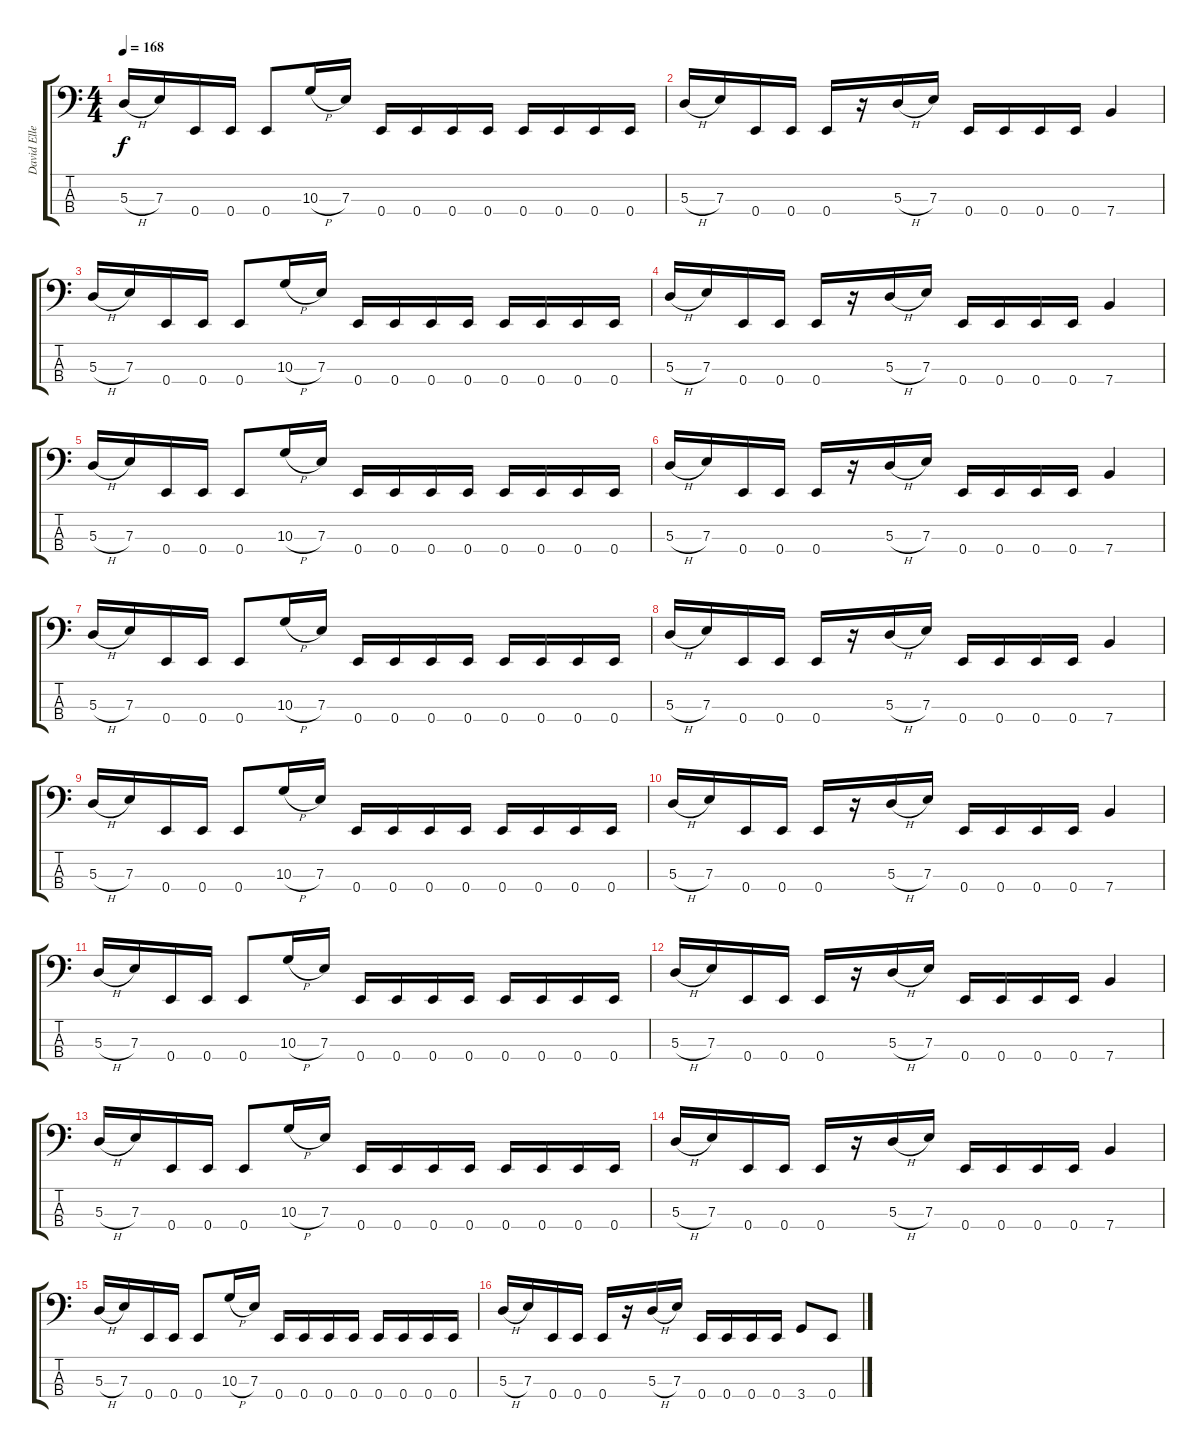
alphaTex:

\track ("David Ellefson" "David Elle") {instrument electricbasspick}
\staff {score tabs}
\tuning (G2 D2 A1 E1) {hide}
\ts (4 4)
\tempo 168
\clef f4
\ks c
5.3{h}.16{dy f} 7.3.16 0.4.16 0.4.16 0.4.8 10.3{h}.16 7.3.16 0.4.16 0.4.16 0.4.16 0.4.16 0.4.16 0.4.16 0.4.16 0.4.16 |
5.3{h}.16 7.3.16 0.4.16 0.4.16 0.4.16 r.16 5.3{h}.16 7.3.16 0.4.16 0.4.16 0.4.16 0.4.16 7.4.4 |
5.3{h}.16 7.3.16 0.4.16 0.4.16 0.4.8 10.3{h}.16 7.3.16 0.4.16 0.4.16 0.4.16 0.4.16 0.4.16 0.4.16 0.4.16 0.4.16 |
5.3{h}.16 7.3.16 0.4.16 0.4.16 0.4.16 r.16 5.3{h}.16 7.3.16 0.4.16 0.4.16 0.4.16 0.4.16 7.4.4 |
5.3{h}.16 7.3.16 0.4.16 0.4.16 0.4.8 10.3{h}.16 7.3.16 0.4.16 0.4.16 0.4.16 0.4.16 0.4.16 0.4.16 0.4.16 0.4.16 |
5.3{h}.16 7.3.16 0.4.16 0.4.16 0.4.16 r.16 5.3{h}.16 7.3.16 0.4.16 0.4.16 0.4.16 0.4.16 7.4.4 |
5.3{h}.16 7.3.16 0.4.16 0.4.16 0.4.8 10.3{h}.16 7.3.16 0.4.16 0.4.16 0.4.16 0.4.16 0.4.16 0.4.16 0.4.16 0.4.16 |
5.3{h}.16 7.3.16 0.4.16 0.4.16 0.4.16 r.16 5.3{h}.16 7.3.16 0.4.16 0.4.16 0.4.16 0.4.16 7.4.4 |
5.3{h}.16 7.3.16 0.4.16 0.4.16 0.4.8 10.3{h}.16 7.3.16 0.4.16 0.4.16 0.4.16 0.4.16 0.4.16 0.4.16 0.4.16 0.4.16 |
5.3{h}.16 7.3.16 0.4.16 0.4.16 0.4.16 r.16 5.3{h}.16 7.3.16 0.4.16 0.4.16 0.4.16 0.4.16 7.4.4 |
5.3{h}.16 7.3.16 0.4.16 0.4.16 0.4.8 10.3{h}.16 7.3.16 0.4.16 0.4.16 0.4.16 0.4.16 0.4.16 0.4.16 0.4.16 0.4.16 |
5.3{h}.16 7.3.16 0.4.16 0.4.16 0.4.16 r.16 5.3{h}.16 7.3.16 0.4.16 0.4.16 0.4.16 0.4.16 7.4.4 |
5.3{h}.16 7.3.16 0.4.16 0.4.16 0.4.8 10.3{h}.16 7.3.16 0.4.16 0.4.16 0.4.16 0.4.16 0.4.16 0.4.16 0.4.16 0.4.16 |
5.3{h}.16 7.3.16 0.4.16 0.4.16 0.4.16 r.16 5.3{h}.16 7.3.16 0.4.16 0.4.16 0.4.16 0.4.16 7.4.4 |
5.3{h}.16 7.3.16 0.4.16 0.4.16 0.4.8 10.3{h}.16 7.3.16 0.4.16 0.4.16 0.4.16 0.4.16 0.4.16 0.4.16 0.4.16 0.4.16 |
5.3{h}.16 7.3.16 0.4.16 0.4.16 0.4.16 r.16 5.3{h}.16 7.3.16 0.4.16 0.4.16 0.4.16 0.4.16 3.4.8 0.4.8
